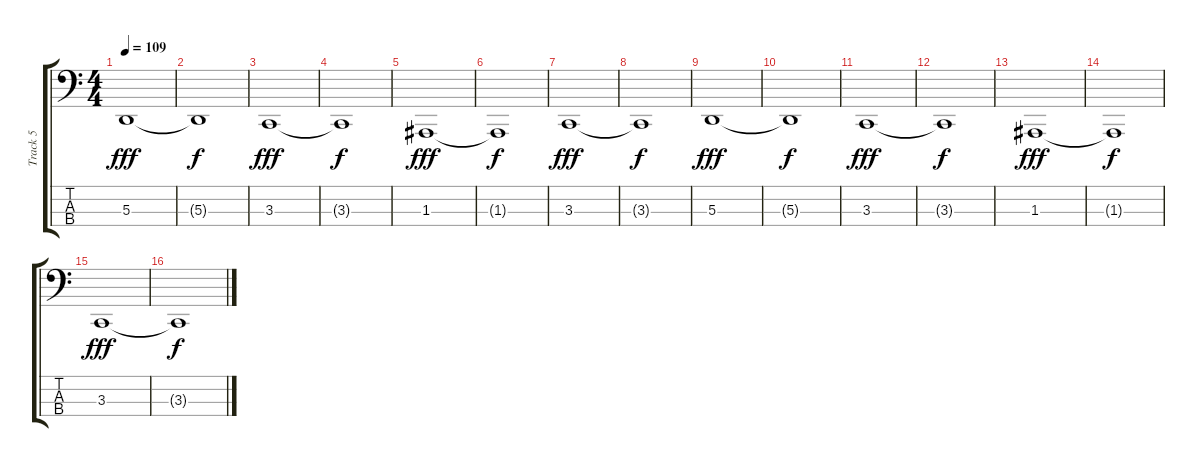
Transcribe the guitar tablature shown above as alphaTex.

\track ("Track 5" "Track 5") {instrument pad8sweep}
\staff {score tabs}
\tuning (G2 D2 A1 E1) {hide}
\ts (4 4)
\tempo 109
\clef f4
\ks c
5.3.1{dy fff} |
5.3{t}.1{dy f} |
3.3.1{dy fff} |
3.3{t}.1{dy f} |
1.3.1{dy fff} |
1.3{t}.1{dy f} |
3.3.1{dy fff} |
3.3{t}.1{dy f} |
5.3.1{dy fff} |
5.3{t}.1{dy f} |
3.3.1{dy fff} |
3.3{t}.1{dy f} |
1.3.1{dy fff} |
1.3{t}.1{dy f} |
3.3.1{dy fff} |
3.3{t}.1{dy f}
